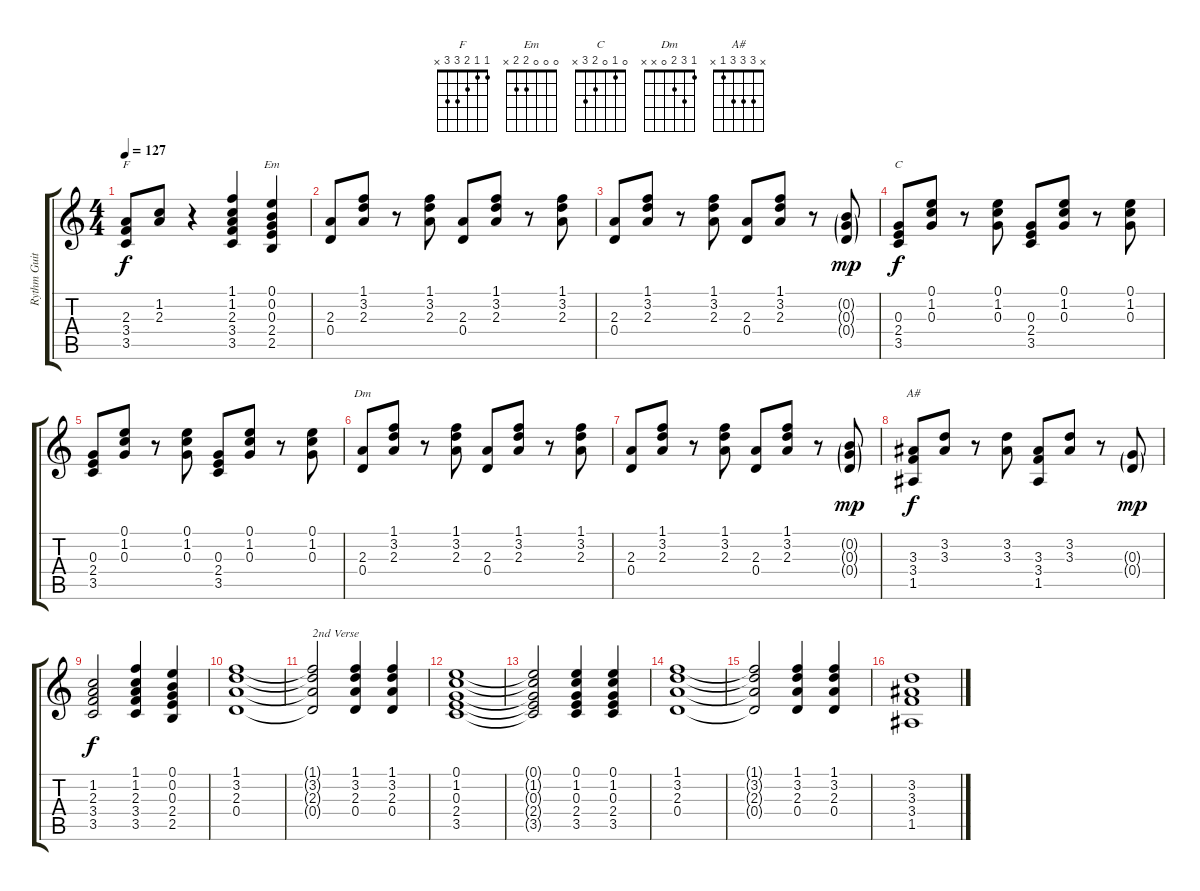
\track ("Rythm Guitar" "Rythm Guit") {instrument acousticguitarsteel}
\staff {score tabs}
\tuning (E4 B3 G3 D3 A2 E2) {hide}
\chord ("F" 1 1 2 3 3 x)
\chord ("Em" 0 0 0 2 2 x)
\chord ("C" 0 1 0 2 3 x)
\chord ("Dm" 1 3 2 0 x x)
\chord ("A#" x 3 3 3 1 x)
\ts (4 4)
\tempo 127
\clef g2
\ks c
(2.3 3.4 3.5).8{ch "F" dy f} (1.2 2.3).8 r.4 (1.1 1.2 2.3 3.4 3.5).4 (0.1 0.2 0.3 2.4 2.5).4{ch "Em"} |
(2.3 0.4).8 (1.1 3.2 2.3).8 r.8 (1.1 3.2 2.3).8 (2.3 0.4).8 (1.1 3.2 2.3).8 r.8 (1.1 3.2 2.3).8 |
(2.3 0.4).8 (1.1 3.2 2.3).8 r.8 (1.1 3.2 2.3).8 (2.3 0.4).8 (1.1 3.2 2.3).8 r.8 (0.2{g} 0.3{g} 0.4{g}).8{dy mp} |
(0.3 2.4 3.5).8{ch "C" dy f} (0.1 1.2 0.3).8 r.8 (0.1 1.2 0.3).8 (0.3 2.4 3.5).8 (0.1 1.2 0.3).8 r.8 (0.1 1.2 0.3).8 |
(0.3 2.4 3.5).8 (0.1 1.2 0.3).8 r.8 (0.1 1.2 0.3).8 (0.3 2.4 3.5).8 (0.1 1.2 0.3).8 r.8 (0.1 1.2 0.3).8 |
(2.3 0.4).8{ch "Dm"} (1.1 3.2 2.3).8 r.8 (1.1 3.2 2.3).8 (2.3 0.4).8 (1.1 3.2 2.3).8 r.8 (1.1 3.2 2.3).8 |
(2.3 0.4).8 (1.1 3.2 2.3).8 r.8 (1.1 3.2 2.3).8 (2.3 0.4).8 (1.1 3.2 2.3).8 r.8 (0.2{g} 0.3{g} 0.4{g}).8{dy mp} |
(3.3 3.4 1.5).8{ch "A#" dy f} (3.2 3.3).8 r.8 (3.2 3.3).8 (3.3 3.4 1.5).8 (3.2 3.3).8 r.8 (0.3{g} 0.4{g}).8{dy mp} |
(1.2 2.3 3.4 3.5).2{dy f} (1.1 1.2 2.3 3.4 3.5).4 (0.1 0.2 0.3 2.4 2.5).4 |
(1.1 3.2 2.3 0.4).1 |
(1.1{t} 3.2{t} 2.3{t} 0.4{t}).2{txt "2nd Verse"} (1.1 3.2 2.3 0.4).4 (1.1 3.2 2.3 0.4).4 |
(0.1 1.2 0.3 2.4 3.5).1 |
(0.1{t} 1.2{t} 0.3{t} 2.4{t} 3.5{t}).2 (0.1 1.2 0.3 2.4 3.5).4 (0.1 1.2 0.3 2.4 3.5).4 |
(1.1 3.2 2.3 0.4).1 |
(1.1{t} 3.2{t} 2.3{t} 0.4{t}).2 (1.1 3.2 2.3 0.4).4 (1.1 3.2 2.3 0.4).4 |
(3.2 3.3 3.4 1.5).1
